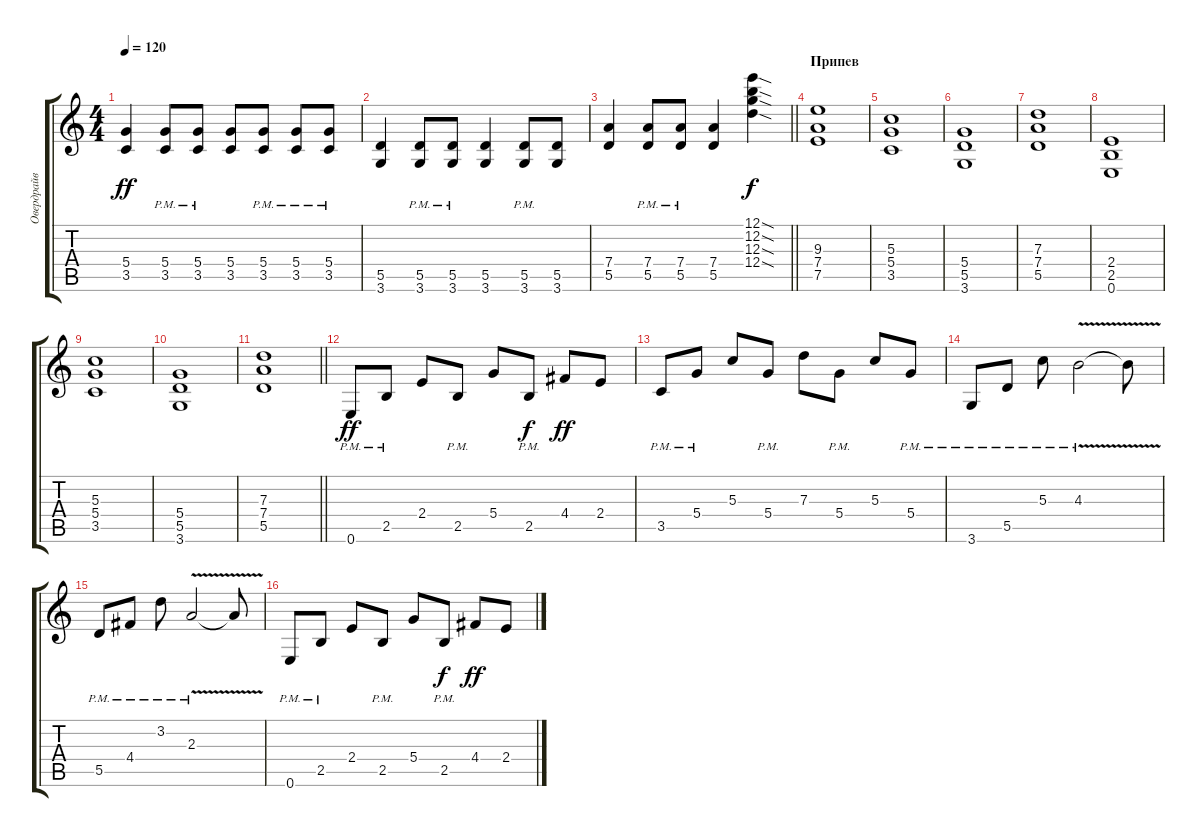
\track ("Овердрайв" "Овердрайв") {instrument overdrivenguitar}
\staff {score tabs}
\tuning (E4 B3 G3 D3 A2 E2) {hide}
\ts (4 4)
\tempo 120
\clef g2
\ks c
(5.4 3.5).4{dy ff} (5.4{pm} 3.5{pm}).8 (5.4{pm} 3.5{pm}).8 (5.4 3.5).8 (5.4{pm} 3.5{pm}).8 (5.4 3.5{pm}).8 (5.4{pm} 3.5{pm}).8 |
(5.5 3.6).4 (5.5{pm} 3.6).8 (5.5{pm} 3.6).8 (5.5 3.6).4 (5.5{pm} 3.6).8 (5.5 3.6).8 |
\barLineRight lightlight
(7.4 5.5).4 (7.4{pm} 5.5{pm}).8 (7.4{pm} 5.5{pm}).8 (7.4 5.5).4 (12.1{sod} 12.2{sod} 12.3{sod} 12.4{sod}).4{dy f} |
\section ("" "Припев")
(9.3 7.4 7.5).1 |
(5.3 5.4 3.5).1 |
(5.4 5.5 3.6).1 |
(7.3 7.4 5.5).1 |
(2.4 2.5 0.6).1 |
(5.3 5.4 3.5).1 |
(5.4 5.5 3.6).1 |
\barLineRight lightlight
(7.3 7.4 5.5).1 |
0.6{pm}.8{dy ff} 2.5{pm}.8 2.4.8 2.5{pm}.8 5.4.8 2.5{pm}.8{dy f} 4.4.8{dy ff} 2.4.8 |
3.5{pm}.8 5.4{pm}.8 5.3.8 5.4{pm}.8 7.3.8 5.4{pm}.8 5.3.8 5.4{pm}.8 |
3.6{pm}.8 5.5{pm}.8 5.3{pm}.8 4.3{v pm}.2 4.3{t}.8 |
5.5{pm}.8 4.4{pm}.8 3.2{pm}.8 2.3{v pm}.2 2.3{t}.8 |
0.6{pm}.8 2.5{pm}.8 2.4.8 2.5{pm}.8 5.4.8 2.5{pm}.8{dy f} 4.4.8{dy ff} 2.4.8
